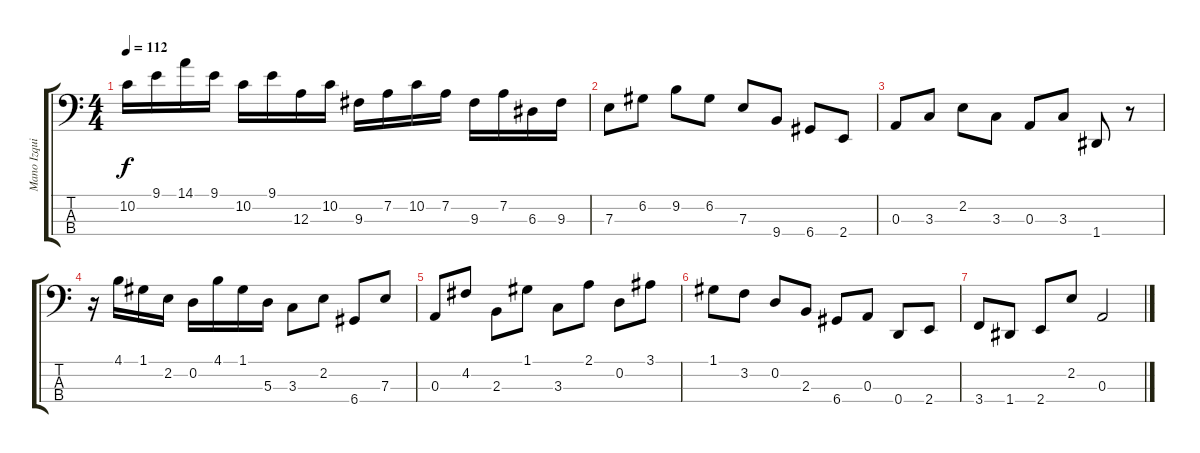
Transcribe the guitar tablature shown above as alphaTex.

\track ("Mano Izquierda" "Mano Izqui") {solo instrument electricbassfinger}
\staff {score tabs}
\tuning (G2 D2 A1 D1) {hide}
\ts (4 4)
\tempo 112
\clef f4
\ks c
10.2.16{dy f} 9.1.16 14.1.16 9.1.16 10.2.16 9.1.16 12.3.16 10.2.16 9.3.16 7.2.16 10.2.16 7.2.16 9.3.16 7.2.16 6.3.16 9.3.16 |
7.3.8 6.2.8 9.2.8 6.2.8 7.3.8 9.4.8 6.4.8 2.4.8 |
0.3.8 3.3.8 2.2.8 3.3.8 0.3.8 3.3.8 1.4.8 r.8 |
r.16 4.1.16 1.1.16 2.2.16 0.2.16 4.1.16 1.1.16 5.3.16 3.3.8 2.2.8 6.4.8 7.3.8 |
0.3.8 4.2.8 2.3.8 1.1.8 3.3.8 2.1.8 0.2.8 3.1.8 |
1.1.8 3.2.8 0.2.8 2.3.8 6.4.8 0.3.8 0.4.8 2.4.8 |
3.4.8 1.4.8 2.4.8 2.2.8 0.3.2
